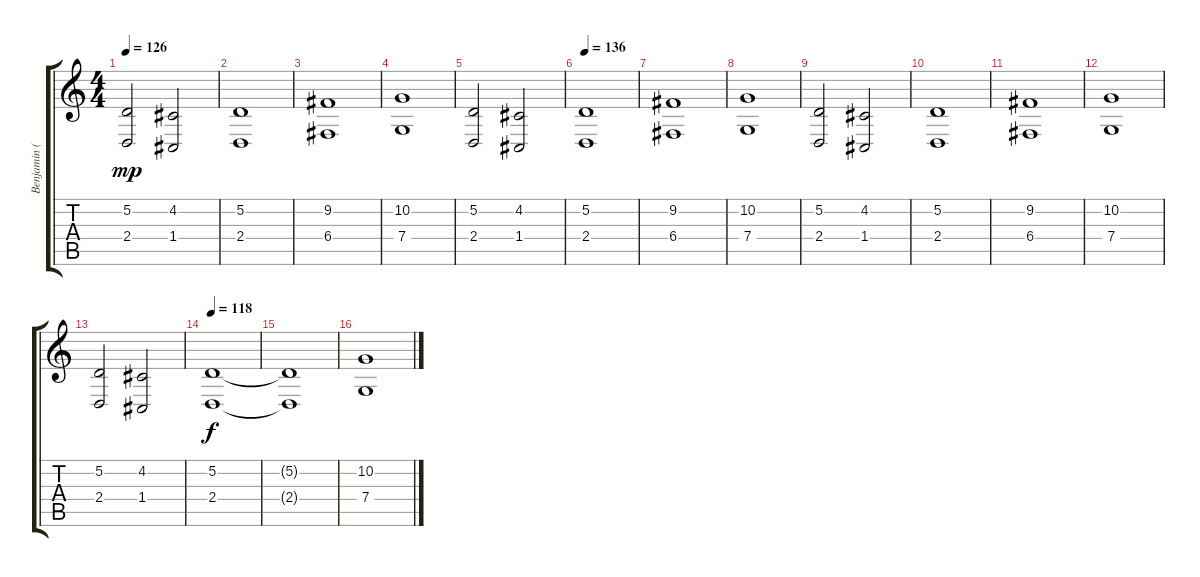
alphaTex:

\track ("Benjamin (KeybMid)" "Benjamin (") {instrument churchorgan}
\staff {score tabs}
\tuning (D4 A3 F3 C3 G2 D2) {hide}
\ts (4 4)
\tempo 126
\clef g2
\ks c
(5.2 2.4).2{dy mp} (4.2 1.4).2 |
(5.2 2.4).1 |
(9.2 6.4).1 |
(10.2 7.4).1 |
(5.2 2.4).2 (4.2 1.4).2 |
\tempo 136
(5.2 2.4).1 |
(9.2 6.4).1 |
(10.2 7.4).1 |
(5.2 2.4).2 (4.2 1.4).2 |
(5.2 2.4).1 |
(9.2 6.4).1 |
(10.2 7.4).1 |
(5.2 2.4).2 (4.2 1.4).2 |
\tempo 118
(5.2 2.4).1{dy f} |
(5.2{t} 2.4{t}).1 |
(10.2 7.4).1
